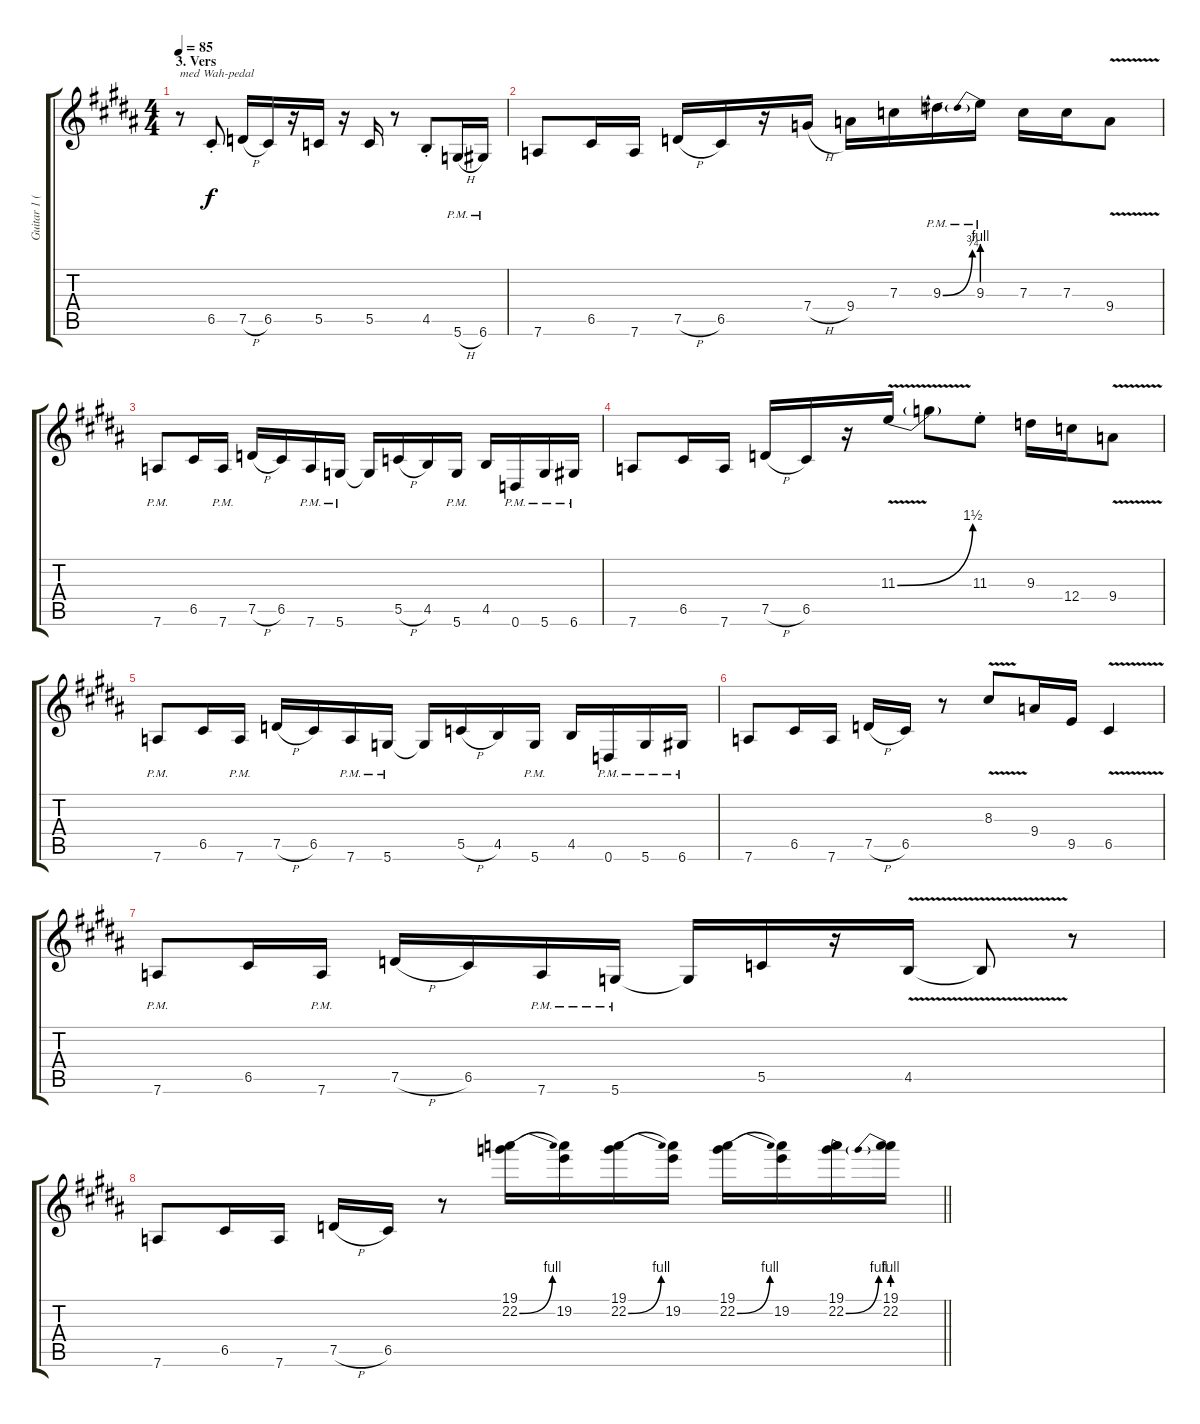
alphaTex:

\track ("Guitar 1 (venstre side)" "Guitar 1 (") {instrument overdrivenguitar}
\staff {score tabs}
\tuning (D4 A3 F3 C3 G2 D2) {hide}
\ts (4 4)
\section ("" "3. Vers")
\tempo 85
\clef g2
\ks b
r.8{txt "med Wah-pedal" dy f balance 3} 6.5{st}.8 7.5{h}.16 6.5.16 r.16 5.5.16 r.16 5.5.16 r.8 4.5{st}.8 5.6{h pm}.16 6.6{pm}.16 |
7.6.8 6.5.16 7.6.16 7.5{h}.16 6.5.16 r.16 7.4{h}.16 9.4.16 7.3.16 9.3{be (bend 0 0 60 3) pm}.16 9.3{be (prebend 0 4 60 4) pm}.16 7.3.16 7.3.16 9.4{v}.8 |
7.6{pm}.8 6.5.16 7.6{pm}.16 7.5{h}.16 6.5.16 7.6{pm}.16 5.6{pm}.16 5.6{t}.16 5.5{h}.16 4.5.16 5.6{pm}.16 4.5.16 0.6{pm}.16 5.6{pm}.16 6.6{pm}.16 |
7.6.8 6.5.16 7.6.16 7.5{h}.16 6.5.16 r.16 11.3{be (bend 0 0 60 6) v}.16 11.3{t}.8 11.3{st}.8 9.3.16 12.4.16 9.4{v}.8 |
7.6{pm}.8 6.5.16 7.6{pm}.16 7.5{h}.16 6.5.16 7.6{pm}.16 5.6{pm}.16 5.6{t}.16 5.5{h}.16 4.5.16 5.6{pm}.16 4.5.16 0.6{pm}.16 5.6{pm}.16 6.6{pm}.16 |
7.6.8 6.5.16 7.6.16 7.5{h}.16 6.5.16 r.8 8.3{v}.8 9.4.16 9.5.16 6.5{v}.4 |
7.6{pm}.8 6.5.16 7.6{pm}.16 7.5{h}.16 6.5.16 7.6{pm}.16 5.6{pm}.16 5.6{t}.16 5.5.16 r.16 4.5{v}.16 4.5{t}.8 r.8 |
\barLineRight lightlight
7.6.8 6.5.16 7.6.16 7.5{h}.16 6.5.16 r.8 (19.1 22.2{be (bend 0 0 60 4)}).16 (19.1{t} 19.2).16 (19.1 22.2{be (bend 0 0 60 4)}).16 (19.1{t} 19.2).16 (19.1 22.2{be (bend 0 0 60 4)}).16 (19.1{t} 19.2).16 (19.1 22.2{be (bend 0 0 60 4)}).16 (19.1 22.2{be (prebend 0 4 60 4)}).16
